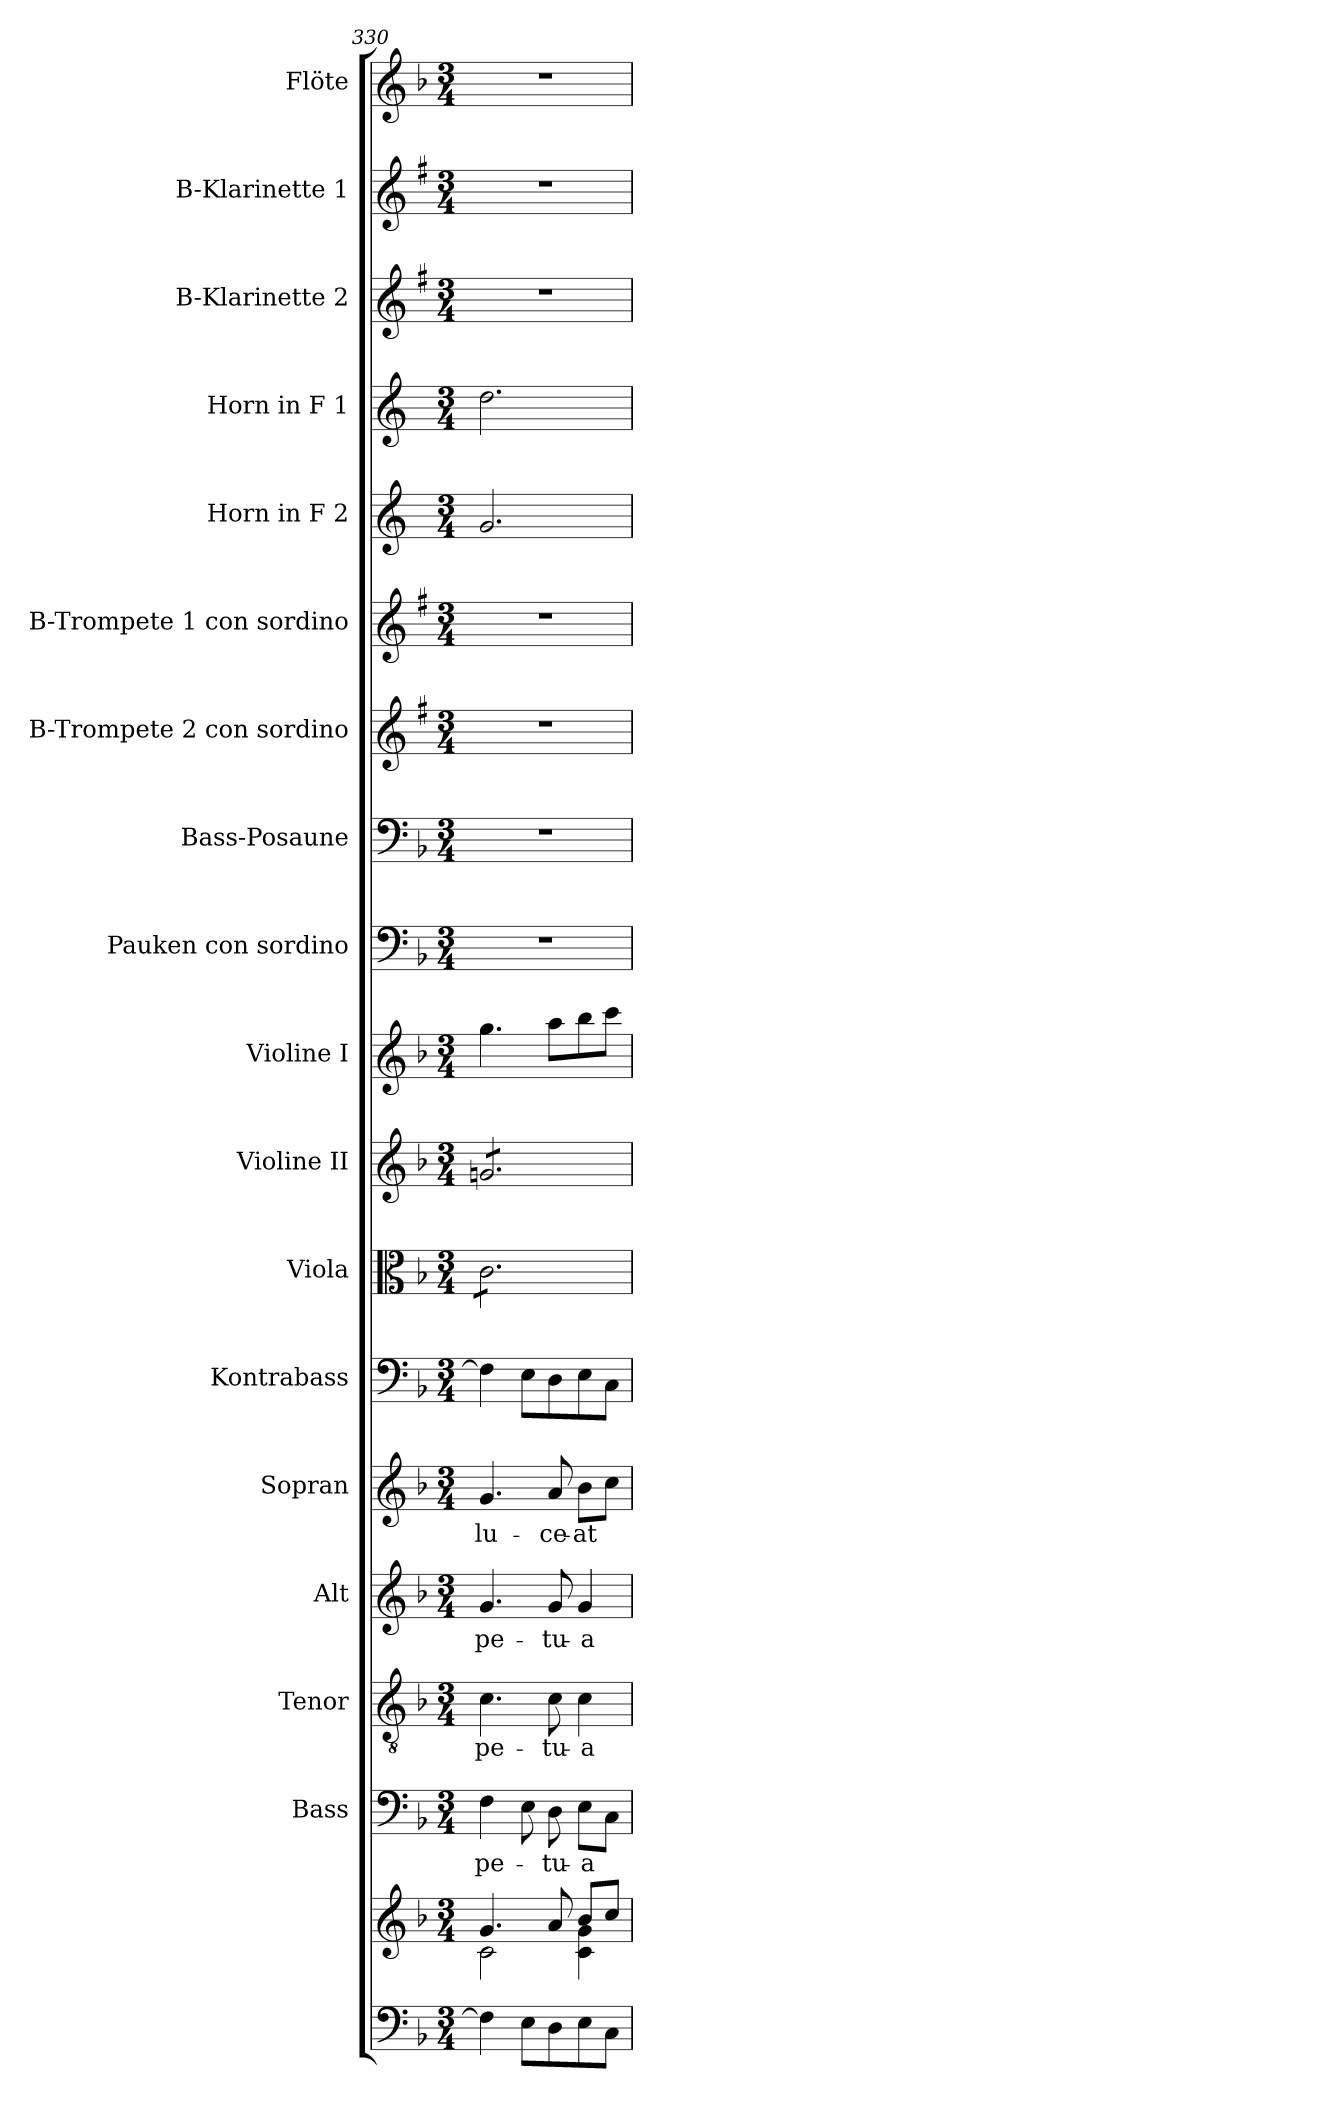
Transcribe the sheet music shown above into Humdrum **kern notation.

**kern	**kern	**kern	**text	**kern	**text	**kern	**text	**kern	**text	**kern	**kern	**kern	**kern	**kern	**kern	**kern	**kern	**kern	**kern	**kern	**kern	**kern
*part18	*part18	*part17	*part17	*part16	*part16	*part15	*part15	*part14	*part14	*part13	*part12	*part11	*part10	*part9	*part8	*part7	*part6	*part5	*part4	*part3	*part2	*part1
*staff19	*staff18	*staff17	*staff17	*staff16	*staff16	*staff15	*staff15	*staff14	*staff14	*staff13	*staff12	*staff11	*staff10	*staff9	*staff8	*staff7	*staff6	*staff5	*staff4	*staff3	*staff2	*staff1
*	*	*I"Bass	*	*I"Tenor	*	*I"Alt	*	*I"Sopran	*	*I"Kontrabass	*I"Viola	*I"Violine II	*I"Violine I	*I"Pauken con sordino	*I"Bass-Posaune	*I"B-Trompete 2 con sordino	*I"B-Trompete 1 con sordino	*I"Horn in F 2	*I"Horn in F 1	*I"B-Klarinette 2	*I"B-Klarinette 1	*I"Flöte
*	*	*I'B.	*	*I'T.	*	*I'A.	*	*I'S.	*	*I'Kb.	*I'Vla.	*I'Vl. II	*I'Vl. I	*I'Pk.	*I'B. Pos.	*I'B Trp. 2	*I'B Trp. 1	*	*	*I'B Kl. 2	*I'B Kl. 1	*I'Fl.
!!LO:PB:g=z
*clefF4	*clefG2	*clefF4	*	*clefGv2	*	*clefG2	*	*clefG2	*	*clefF4	*clefC3	*clefG2	*clefG2	*clefF4	*clefF4	*clefG2	*clefG2	*clefG2	*clefG2	*clefG2	*clefG2	*clefG2
*	*	*	*	*	*	*	*	*	*	*ITrd7c12	*	*	*	*	*	*ITrd1c2	*ITrd1c2	*ITrd4c7	*ITrd4c7	*ITrd1c2	*ITrd1c2	*
*k[b-]	*k[b-]	*k[b-]	*	*k[b-]	*	*k[b-]	*	*k[b-]	*	*k[b-]	*k[b-]	*k[b-]	*k[b-]	*k[b-]	*k[b-]	*k[b-]	*k[b-]	*k[b-]	*k[b-]	*k[b-]	*k[b-]	*k[b-]
*F:	*F:	*F:	*	*F:	*	*F:	*	*F:	*	*F:	*F:	*F:	*F:	*F:	*F:	*F:	*F:	*F:	*F:	*F:	*F:	*F:
*M3/4	*M3/4	*M3/4	*	*M3/4	*	*M3/4	*	*M3/4	*	*M3/4	*M3/4	*M3/4	*M3/4	*M3/4	*M3/4	*M3/4	*M3/4	*M3/4	*M3/4	*M3/4	*M3/4	*M3/4
=330	=330	=330	=330	=330	=330	=330	=330	=330	=330	=330	=330	=330	=330	=330	=330	=330	=330	=330	=330	=330	=330	=330
*	*^	*	*	*	*	*	*	*	*	*	*	*	*	*	*	*	*	*	*	*	*	*
!	!	!	!	!LO:LY:b	!	!LO:LY:b	!	!LO:LY:b	!	!LO:LY:b	!	!	!	!	!	!	!	!	!	!	!	!	!
*	*	*	*	*	*	*	*	*	*	*	*	*tremolo	*	*	*	*	*	*	*	*	*	*	*
*	*	*	*	*	*	*	*	*	*	*	*	*	*tremolo	*	*	*	*	*	*	*	*	*	*
4F\]	4.g/	2c\	4F\	-pe-	4.c\	-pe-	4.g/	-pe-	4.g/	lu-	4FF\]	8c\L	8gn/L	4.gg\	2.r	2.r	2.r	2.r	2.c/	2.g\	2.r	2.r	2.r
.	.	.	.	.	.	.	.	.	.	.	.	8c\	8gn/	.	.	.	.	.	.	.	.	.	.
8E\L	.	.	8E\	.	.	.	.	.	.	.	8EE\L	8c\	8gn/	.	.	.	.	.	.	.	.	.	.
!	!	!	!	!LO:LY:b	!	!LO:LY:b	!	!LO:LY:b	!	!LO:LY:b	!	!	!	!	!	!	!	!	!	!	!	!	!
8D\	8a/	.	8D\	-tu-	8c\	-tu-	8g/	-tu-	8a/	-ce-	8DD\	8c\	8gn/	8aa\L	.	.	.	.	.	.	.	.	.
!	!	!	!	!LO:LY:b	!	!LO:LY:b	!	!LO:LY:b	!	!LO:LY:b	!	!	!	!	!	!	!	!	!	!	!	!	!
8E\	8b-/L	4c\ 4g\	8E\L	-a	4c\	-a	4g/	-a	8b-\L	-at	8EE\	8c\	8gn/	8bb-\	.	.	.	.	.	.	.	.	.
8C\J	8cc/J	.	8C\J	.	.	.	.	.	8cc\J	.	8CC\J	8c\J	8gn/J	8ccc\J	.	.	.	.	.	.	.	.	.
*	*	*	*	*	*	*	*	*	*	*	*	*	*Xtremolo	*	*	*	*	*	*	*	*	*	*
*	*	*	*	*	*	*	*	*	*	*	*	*Xtremolo	*	*	*	*	*	*	*	*	*	*	*
*	*v	*v	*	*	*	*	*	*	*	*	*	*	*	*	*	*	*	*	*	*	*	*	*
=	=	=	=	=	=	=	=	=	=	=	=	=	=	=	=	=	=	=	=	=	=	=
*-	*-	*-	*-	*-	*-	*-	*-	*-	*-	*-	*-	*-	*-	*-	*-	*-	*-	*-	*-	*-	*-	*-
